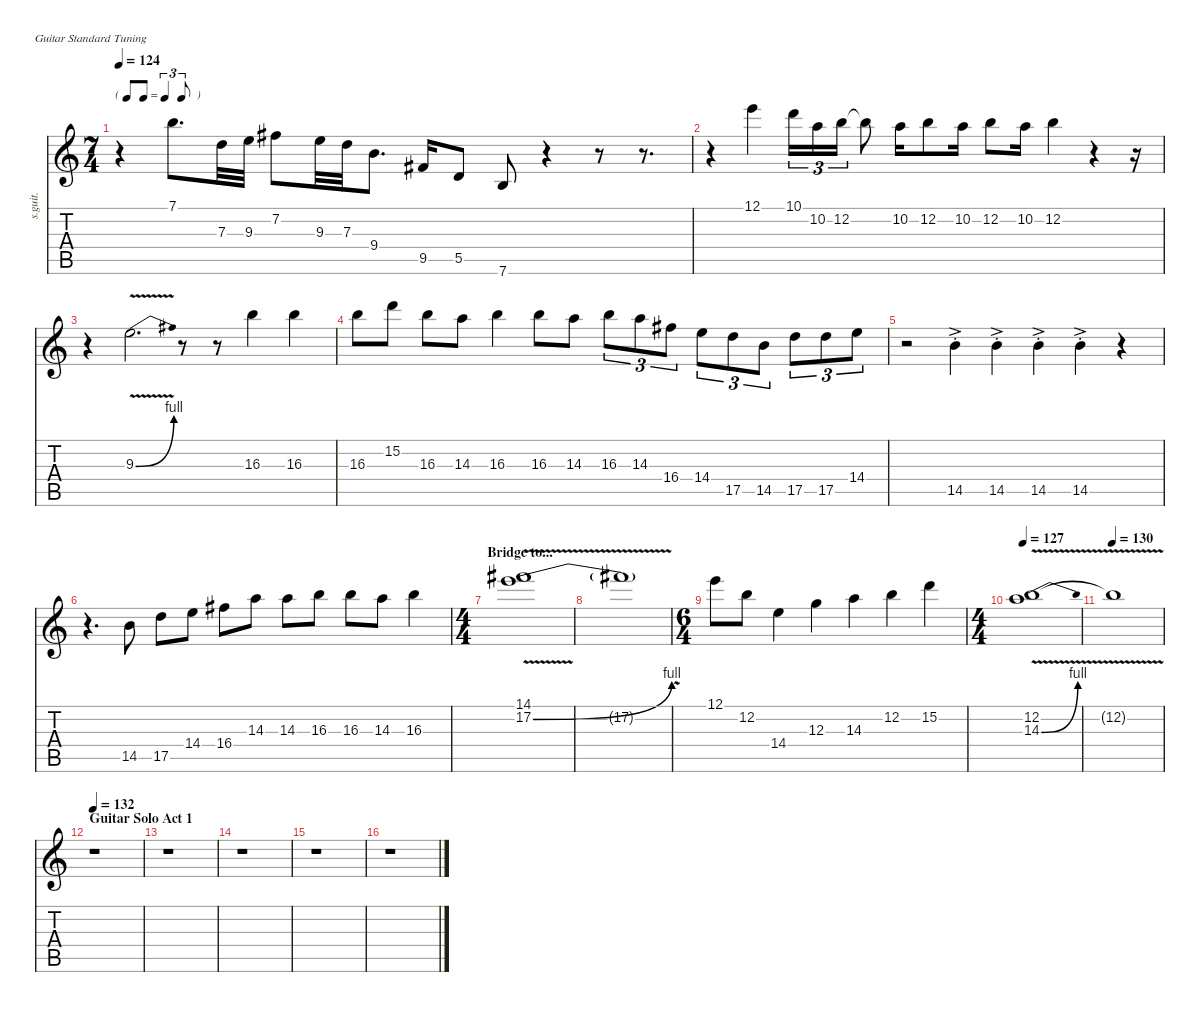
\defaultSystemsLayout 4
\hideDynamics
\bracketExtendMode nobrackets
\track ("Dick Parry | Tenor Saxophone" "s.guit.") {instrument tenorsax}
\staff {score tabs}
\tuning (E4 B3 G3 D3 A2 E2)
\displaytranspose 12
\ts (7 4)
\tf triplet8th
\tempo 124
\clef g2
\ks c
r.4{dy f} 7.1.8{d} 7.3.32 9.3.32 7.2{acc #}.8 9.3.32 7.3.32 9.4.8{d} 9.5{acc #}.16 5.5.8 7.6.8 r.4 r.8 r.8{d} |
r.4 12.1.4 10.1.16{tu (3 2)} 10.2.16{tu (3 2)} 12.2.16{tu (3 2)} 12.2{t}.8 10.2.16 12.2.8 10.2.16 12.2.8 10.2.16 12.2.4 r.4 r.16 |
r.4 9.3{be (bend 0 0 60 4) v}.2{d} r.8 r.8 16.3.4 16.3.4 |
16.3.8 15.2.8 16.3.8 14.3.8 16.3.4 16.3.8 14.3.8 16.3.8{tu (3 2)} 14.3.8{tu (3 2)} 16.4{acc #}.8{tu (3 2)} 14.4.8{tu (3 2)} 17.5.8{tu (3 2)} 14.5.8{tu (3 2)} 17.5.8{tu (3 2)} 17.5.8{tu (3 2)} 14.4.8{tu (3 2)} |
r.2 14.5{ac st}.4{dy pp} 14.5{ac st}.4 14.5{ac st}.4 14.5{ac st}.4 r.4 |
r.4{d} 14.5.8{dy f} 17.5.8 14.4.8 16.4{acc #}.8 14.3.8 14.3.8 16.3.8 16.3.8 14.3.8 16.3.4 |
\ts (4 4)
\beaming (8 2 2 2 2)
\section ("" "Bridge to...")
(14.1{v acc #} 17.2{be (bend 0 0 60 4)}).1 |
17.2{v t}.1 |
\ts (6 4)
\beaming (8 2 2 2 2)
12.1.8 12.2.8 14.4.4 12.3.4 14.3.4 12.2.4 15.2.4 |
\ts (4 4)
\beaming (8 2 2 2 2)
\tempo 127
(12.2{v} 14.3{be (bend 0 0 60 4) v}).1 |
\tempo 130
12.2{v t}.1 |
\section ("" "Guitar Solo Act 1")
\tempo 132
r.1 |
r.1 |
r.1 |
r.1 |
r.1
